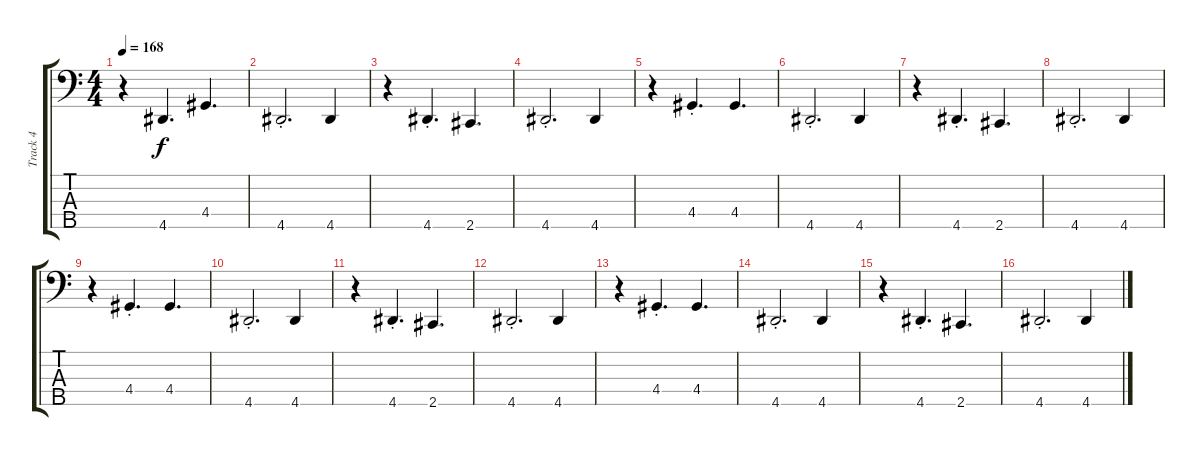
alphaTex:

\track ("Track 4" "Track 4") {instrument electricbassfinger}
\staff {score tabs}
\tuning (G2 D2 A1 E1 B0) {hide}
\ts (4 4)
\tempo 168
\clef f4
\ks c
r.4{dy f} 4.5.4{d} 4.4.4{d} |
4.5{st}.2{d} 4.5.4 |
r.4 4.5{st}.4{d} 2.5.4{d} |
4.5{st}.2{d} 4.5.4 |
r.4 4.4{st}.4{d} 4.4.4{d} |
4.5{st}.2{d} 4.5.4 |
r.4 4.5{st}.4{d} 2.5.4{d} |
4.5{st}.2{d} 4.5.4 |
r.4 4.4{st}.4{d} 4.4.4{d} |
4.5{st}.2{d} 4.5.4 |
r.4 4.5{st}.4{d} 2.5.4{d} |
4.5{st}.2{d} 4.5.4 |
r.4 4.4{st}.4{d} 4.4.4{d} |
4.5{st}.2{d} 4.5.4 |
r.4 4.5{st}.4{d} 2.5.4{d} |
4.5{st}.2{d} 4.5.4
